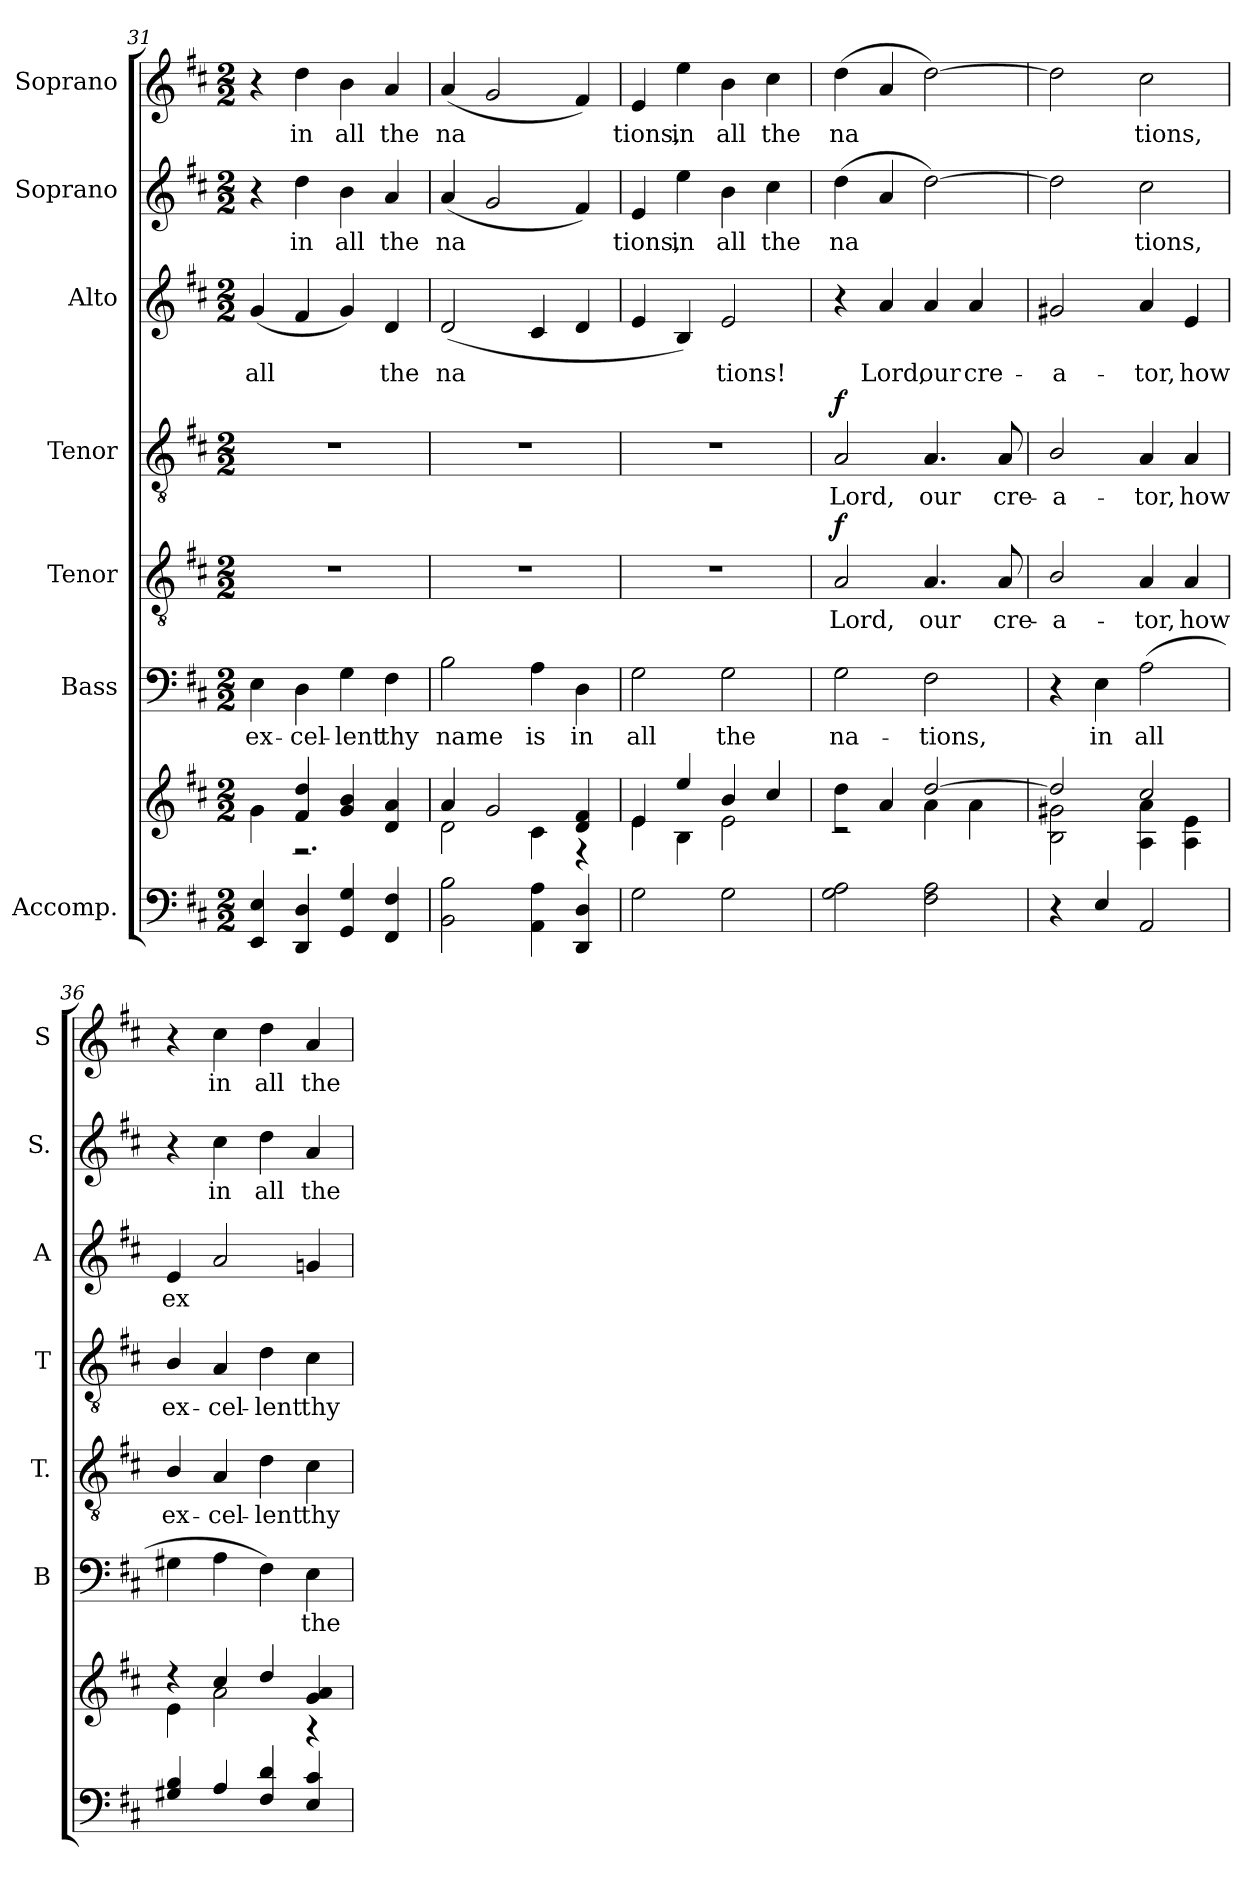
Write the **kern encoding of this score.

**kern	**kern	**kern	**text	**kern	**text	**dynam	**kern	**text	**dynam	**kern	**text	**kern	**text	**kern	**text
*part7	*part7	*part6	*part6	*part5	*part5	*part5	*part4	*part4	*part4	*part3	*part3	*part2	*part2	*part1	*part1
*staff8	*staff7	*staff6	*staff6	*staff5	*staff5	*staff5	*staff4	*staff4	*staff4	*staff3	*staff3	*staff2	*staff2	*staff1	*staff1
*I"Accomp.	*	*I"Bass	*	*I"Tenor	*	*	*I"Tenor	*	*	*I"Alto	*	*I"Soprano	*	*I"Soprano	*
*	*	*I'B	*	*I'T.	*	*	*I'T	*	*	*I'A	*	*I'S.	*	*I'S	*
*clefF4	*clefG2	*clefF4	*	*clefGv2	*	*	*clefGv2	*	*	*clefG2	*	*clefG2	*	*clefG2	*
*k[f#c#]	*k[f#c#]	*k[f#c#]	*	*k[f#c#]	*	*	*k[f#c#]	*	*	*k[f#c#]	*	*k[f#c#]	*	*k[f#c#]	*
*D:	*D:	*D:	*	*D:	*	*	*D:	*	*	*D:	*	*D:	*	*D:	*
*M2/2	*M2/2	*M2/2	*	*M2/2	*	*	*M2/2	*	*	*M2/2	*	*M2/2	*	*M2/2	*
=31	=31	=31	=31	=31	=31	=31	=31	=31	=31	=31	=31	=31	=31	=31	=31
*	*^	*	*	*	*	*	*	*	*	*	*	*	*	*	*
!	!	!	!	!LO:LY:b	!	!	!	!	!	!	!	!LO:LY:b	!	!	!	!
4EE/ 4E/	4ryy	4g\	4E\	ex-	1r	.	.	1r	.	.	(<4g/	all	4r	.	4r	.
!	!	!	!	!LO:LY:b	!	!	!	!	!	!	!	!	!	!LO:LY:b	!	!LO:LY:b
4DD/ 4D/	4f#/ 4dd/	2.r	4D\	-cel-	.	.	.	.	.	.	4f#/	.	4dd\	in	4dd\	in
!	!	!	!	!LO:LY:b	!	!	!	!	!	!	!	!	!	!LO:LY:b	!	!LO:LY:b
4GG/ 4G/	4g/ 4b/	.	4G\	-lent	.	.	.	.	.	.	4g/)	.	4b\	all	4b\	all
!	!	!	!	!LO:LY:b	!	!	!	!	!	!	!	!LO:LY:b	!	!LO:LY:b	!	!LO:LY:b
4FF#/ 4F#/	4d/ 4a/	.	4F#\	thy	.	.	.	.	.	.	4d/	the	4a/	the	4a/	the
!!LO:PB:g=z
=32	=32	=32	=32	=32	=32	=32	=32	=32	=32	=32	=32	=32	=32	=32	=32	=32
!	!	!	!	!LO:LY:b	!	!	!	!	!	!	!	!LO:LY:b	!	!LO:LY:b	!	!LO:LY:b
2BB\ 2B\	4a/	2d\	2B\	name	1r	.	.	1r	.	.	(<2d/	na­	(<4a/	na­	(<4a/	na­
.	2g/	.	.	.	.	.	.	.	.	.	.	.	2g/	.	2g/	.
!	!	!	!	!LO:LY:b	!	!	!	!	!	!	!	!	!	!	!	!
4AA\ 4A\	.	4c#\	4A\	is	.	.	.	.	.	.	4c#/	.	.	.	.	.
!	!	!	!	!LO:LY:b	!	!	!	!	!	!	!	!	!	!	!	!
4DD/ 4D/	4d/ 4f#/	4r	4D\	in	.	.	.	.	.	.	4d/	.	4f#/)	.	4f#/)	.
=33	=33	=33	=33	=33	=33	=33	=33	=33	=33	=33	=33	=33	=33	=33	=33	=33
!	!	!	!	!LO:LY:b	!	!	!	!	!	!	!	!	!	!LO:LY:b	!	!LO:LY:b
2G\	4e/	4e\	2G\	all	1r	.	.	1r	.	.	4e/	.	4e/	tions,	4e/	tions,
!	!	!	!	!	!	!	!	!	!	!	!	!	!	!LO:LY:b	!	!LO:LY:b
.	4ee/	4B\	.	.	.	.	.	.	.	.	4B/)	.	4ee\	in	4ee\	in
!	!	!	!	!LO:LY:b	!	!	!	!	!	!	!	!LO:LY:b	!	!LO:LY:b	!	!LO:LY:b
2G\	4b/	2e\	2G\	the	.	.	.	.	.	.	2e/	tions!	4b\	all	4b\	all
!	!	!	!	!	!	!	!	!	!	!	!	!	!	!LO:LY:b	!	!LO:LY:b
.	4cc#/	.	.	.	.	.	.	.	.	.	.	.	4cc#\	the	4cc#\	the
=34	=34	=34	=34	=34	=34	=34	=34	=34	=34	=34	=34	=34	=34	=34	=34	=34
!	!	!	!	!LO:LY:b	!	!LO:LY:b	!LO:DY:b	!	!LO:LY:b	!LO:DY:b	!	!	!	!LO:LY:b	!	!LO:LY:b
2G\ 2A\	4dd\	2r	2G\	na-	2A/	Lord,	f	2A/	Lord,	f	4r	.	(>4dd\	na­	(>4dd\	na­
!	!	!	!	!	!	!	!	!	!	!	!	!LO:LY:b	!	!	!	!
.	4a/	.	.	.	.	.	.	.	.	.	4a/	Lord,	4a/	.	4a/	.
!	!	!	!	!LO:LY:b	!	!LO:LY:b	!	!	!LO:LY:b	!	!	!LO:LY:b	!	!	!	!
2F#\ 2A\	[2dd/	4a\	2F#\	-tions,	4.A/	our	.	4.A/	our	.	4a/	our	[2dd\)	.	[2dd\)	.
!	!	!	!	!	!	!	!	!	!	!	!	!LO:LY:b	!	!	!	!
.	.	4a\	.	.	.	.	.	.	.	.	4a/	cre-	.	.	.	.
!	!	!	!	!	!	!LO:LY:b	!	!	!LO:LY:b	!	!	!	!	!	!	!
.	.	.	.	.	8A/	cre-	.	8A/	cre-	.	.	.	.	.	.	.
=35	=35	=35	=35	=35	=35	=35	=35	=35	=35	=35	=35	=35	=35	=35	=35	=35
!	!	!	!	!	!	!LO:LY:b	!	!	!LO:LY:b	!	!	!LO:LY:b	!	!	!	!
4r	2dd/]	2B\ 2g#X\	4r	.	2B/	-a-	.	2B/	-a-	.	2g#X/	-a-	2dd\]	.	2dd\]	.
!	!	!	!	!LO:LY:b	!	!	!	!	!	!	!	!	!	!	!	!
4E/	.	.	4E\	in	.	.	.	.	.	.	.	.	.	.	.	.
!	!	!	!	!LO:LY:b	!	!LO:LY:b	!	!	!LO:LY:b	!	!	!LO:LY:b	!	!LO:LY:b	!	!LO:LY:b
2AA/	2cc#/	4A\ 4a\	(>2A\	all	4A/	-tor,	.	4A/	-tor,	.	4a/	-tor,	2cc#\	tions,	2cc#\	tions,
!	!	!	!	!	!	!LO:LY:b	!	!	!LO:LY:b	!	!	!LO:LY:b	!	!	!	!
.	.	4A\ 4e\	.	.	4A/	how	.	4A/	how	.	4e/	how	.	.	.	.
=36	=36	=36	=36	=36	=36	=36	=36	=36	=36	=36	=36	=36	=36	=36	=36	=36
!	!	!	!	!	!	!LO:LY:b	!	!	!LO:LY:b	!	!	!LO:LY:b	!	!	!	!
4G#X/ 4B/	4r	4e\	4G#X\	.	4B/	ex-	.	4B/	ex-	.	4e/	ex­	4r	.	4r	.
!	!	!	!	!	!	!LO:LY:b	!	!	!LO:LY:b	!	!	!	!	!LO:LY:b	!	!LO:LY:b
4A/	4cc#/	2a\	4A\	.	4A/	-cel-	.	4A/	-cel-	.	2a/	.	4cc#\	in	4cc#\	in
!	!	!	!	!	!	!LO:LY:b	!	!	!LO:LY:b	!	!	!	!	!LO:LY:b	!	!LO:LY:b
4F#/ 4d/	4dd/	.	4F#\)	.	4d\	-lent	.	4d\	-lent	.	.	.	4dd\	all	4dd\	all
!	!	!	!	!LO:LY:b	!	!LO:LY:b	!	!	!LO:LY:b	!	!	!	!	!LO:LY:b	!	!LO:LY:b
4E/ 4c#/	4g/ 4a/	4r	4E\	the	4c#\	thy	.	4c#\	thy	.	4gni/	.	4a/	the	4a/	the
*	*v	*v	*	*	*	*	*	*	*	*	*	*	*	*	*	*
=	=	=	=	=	=	=	=	=	=	=	=	=	=	=	=
*-	*-	*-	*-	*-	*-	*-	*-	*-	*-	*-	*-	*-	*-	*-	*-
